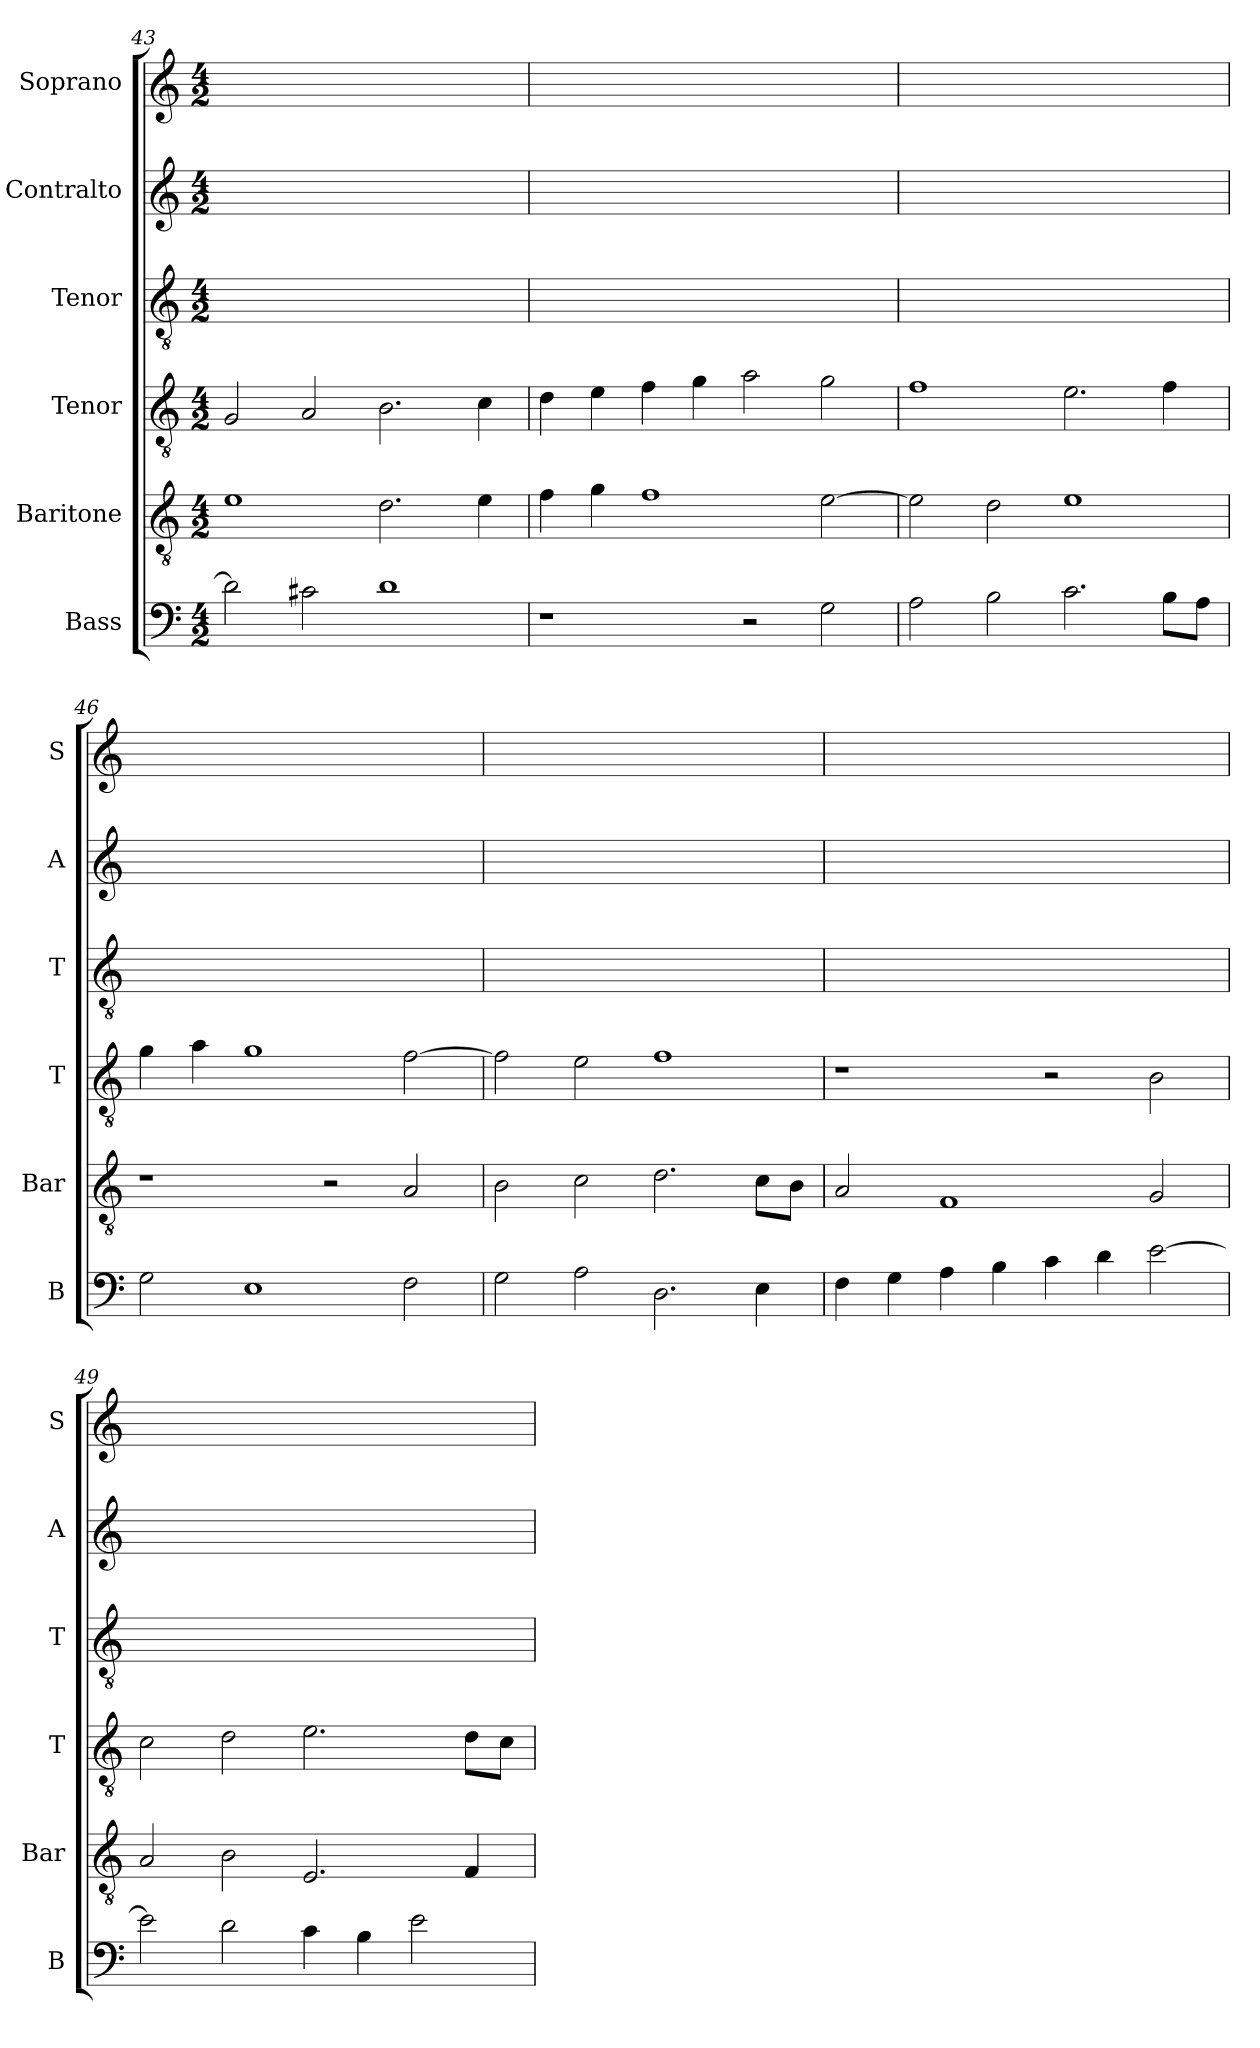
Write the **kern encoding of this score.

**kern	**kern	**kern	**kern	**kern	**kern
*part6	*part5	*part4	*part3	*part2	*part1
*staff6	*staff5	*staff4	*staff3	*staff2	*staff1
*I"Bass	*I"Baritone	*I"Tenor	*I"Tenor	*I"Contralto	*I"Soprano
*I'B	*I'Bar	*I'T	*I'T	*I'A	*I'S
*clefF4	*clefGv2	*clefGv2	*clefGv2	*clefG2	*clefG2
*k[]	*k[]	*k[]	*k[]	*k[]	*k[]
*G:mix	*G:mix	*G:mix	*G:mix	*G:mix	*G:mix
*M4/2	*M4/2	*M4/2	*M4/2	*M4/2	*M4/2
=43	=43	=43	=43	=43	=43
2d]	1e	2G	0ryy	0ryy	0ryy
2c#X	.	2A	.	.	.
1d	2.d	2.B	.	.	.
.	4e	4c	.	.	.
=44	=44	=44	=44	=44	=44
1r	4f	4d	0ryy	0ryy	0ryy
.	4g	4e	.	.	.
.	1f	4f	.	.	.
.	.	4g	.	.	.
2r	.	2a	.	.	.
2G	[2e	2g	.	.	.
=45	=45	=45	=45	=45	=45
2A	2e]	1f	0ryy	0ryy	0ryy
2B	2d	.	.	.	.
2.c	1e	2.e	.	.	.
8B\L	.	4f	.	.	.
8A\J	.	.	.	.	.
=46	=46	=46	=46	=46	=46
2G	1r	4g	0ryy	0ryy	0ryy
.	.	4a	.	.	.
1E	.	1g	.	.	.
.	2r	.	.	.	.
2F	2A	[2f	.	.	.
=47	=47	=47	=47	=47	=47
2G	2B	2f]	0ryy	0ryy	0ryy
2A	2c	2e	.	.	.
2.D	2.d	1f	.	.	.
4E	8c\L	.	.	.	.
.	8B\J	.	.	.	.
=48	=48	=48	=48	=48	=48
4F	2A	1r	0ryy	0ryy	0ryy
4G	.	.	.	.	.
4A	1F	.	.	.	.
4B	.	.	.	.	.
4c	.	2r	.	.	.
4d	.	.	.	.	.
[2e	2G	2B	.	.	.
=49	=49	=49	=49	=49	=49
2e]	2A	2c	0ryy	0ryy	0ryy
2d	2B	2d	.	.	.
4c	2.E	2.e	.	.	.
4B	.	.	.	.	.
2e	.	.	.	.	.
.	4F	8d\L	.	.	.
.	.	8c\J	.	.	.
=	=	=	=	=	=
*-	*-	*-	*-	*-	*-
